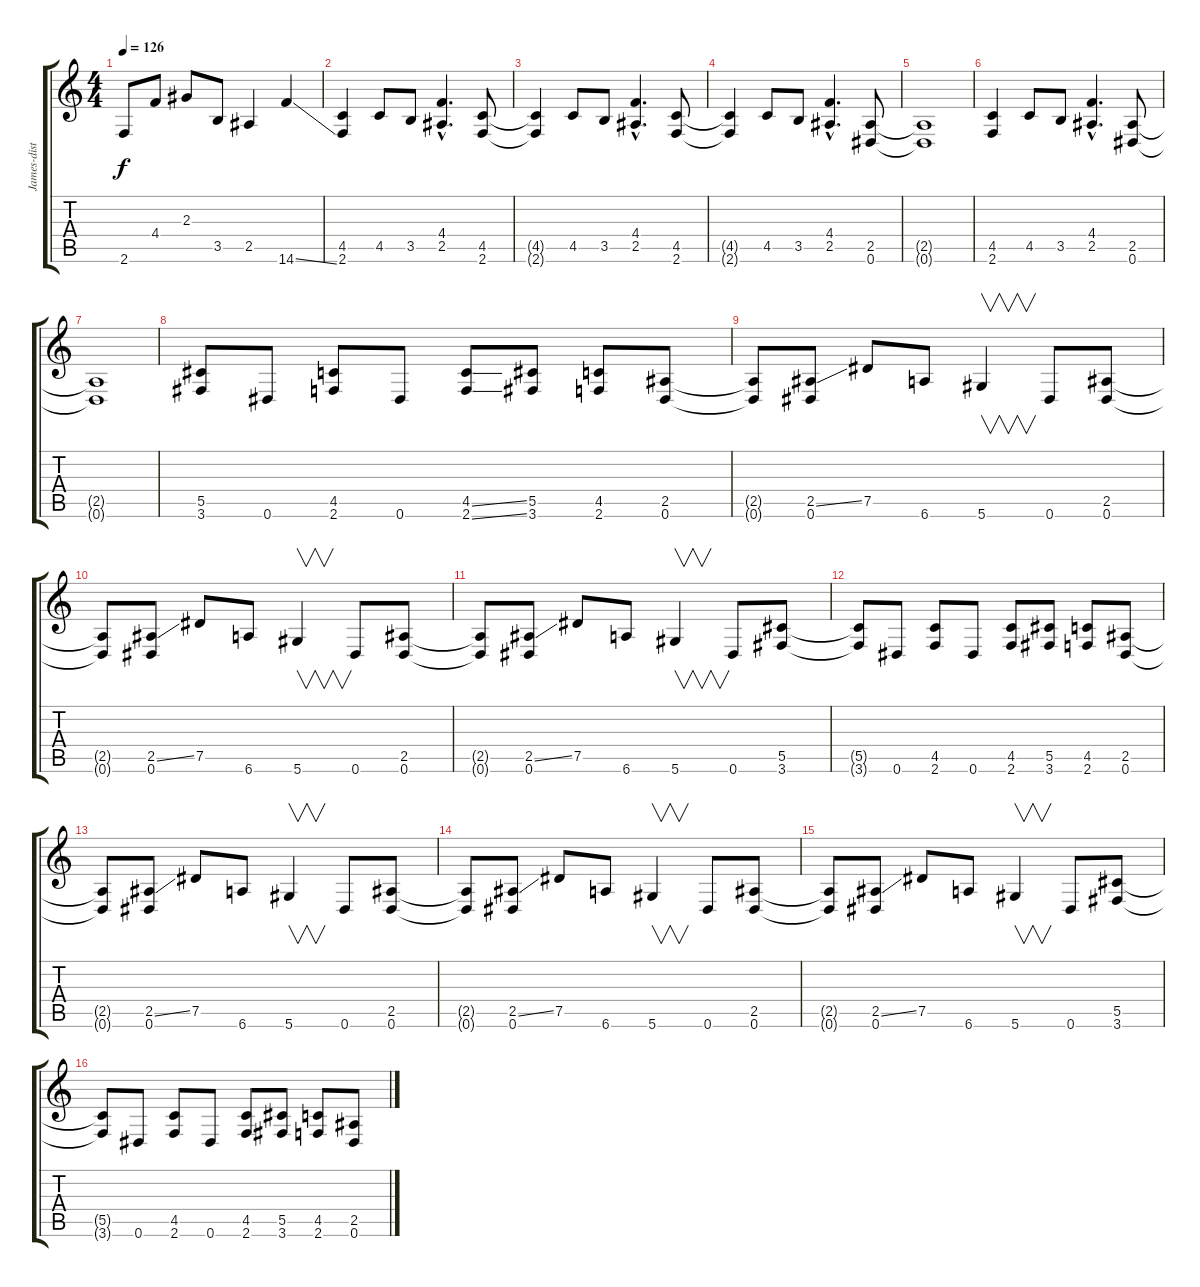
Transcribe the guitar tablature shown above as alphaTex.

\track ("James-dist" "James-dist") {instrument distortionguitar}
\staff {score tabs}
\tuning (Eb4 Bb3 Gb3 Db3 Ab2 Eb2) {hide}
\ts (4 4)
\tempo 126
\clef g2
\ks c
2.6{t}.8{dy f} 4.4.8 2.3.8 3.5.8 2.5.4 14.6{ss}.4 |
(4.5 2.6).4 4.5.8 3.5.8 (4.4{hac} 2.5{hac}).4{d} (4.5 2.6).8 |
(4.5{t} 2.6{t}).4 4.5.8 3.5.8 (4.4{hac} 2.5{hac}).4{d} (4.5 2.6).8 |
(4.5{t} 2.6{t}).4 4.5.8 3.5.8 (4.4{hac} 2.5{hac}).4{d} (2.5 0.6).8 |
(2.5{t} 0.6{t}).1 |
(4.5 2.6).4 4.5.8 3.5.8 (4.4{hac} 2.5{hac}).4{d} (2.5 0.6).8 |
(2.5{t} 0.6{t}).1 |
(5.5 3.6).8 0.6.8 (4.5 2.6).8 0.6.8 (4.5{ss} 2.6{ss}).8 (5.5 3.6).8 (4.5 2.6).8 (2.5 0.6).8 |
(2.5{t} 0.6{t}).8 (2.5{ss} 0.6).8 7.5.8 6.6.8 5.6.4{v} 0.6.8 (2.5 0.6).8 |
(2.5{t} 0.6{t}).8 (2.5{ss} 0.6).8 7.5.8 6.6.8 5.6.4{v} 0.6.8 (2.5 0.6).8 |
(2.5{t} 0.6{t}).8 (2.5{ss} 0.6).8 7.5.8 6.6.8 5.6.4{v} 0.6.8 (5.5 3.6).8 |
(5.5{t} 3.6{t}).8 0.6.8 (4.5 2.6).8 0.6.8 (4.5 2.6).8 (5.5 3.6).8 (4.5 2.6).8 (2.5 0.6).8 |
(2.5{t} 0.6{t}).8 (2.5{ss} 0.6).8 7.5.8 6.6.8 5.6.4{v} 0.6.8 (2.5 0.6).8 |
(2.5{t} 0.6{t}).8 (2.5{ss} 0.6).8 7.5.8 6.6.8 5.6.4{v} 0.6.8 (2.5 0.6).8 |
(2.5{t} 0.6{t}).8 (2.5{ss} 0.6).8 7.5.8 6.6.8 5.6.4{v} 0.6.8 (5.5 3.6).8 |
(5.5{t} 3.6{t}).8 0.6.8 (4.5 2.6).8 0.6.8 (4.5 2.6).8 (5.5 3.6).8 (4.5 2.6).8 (2.5 0.6).8
